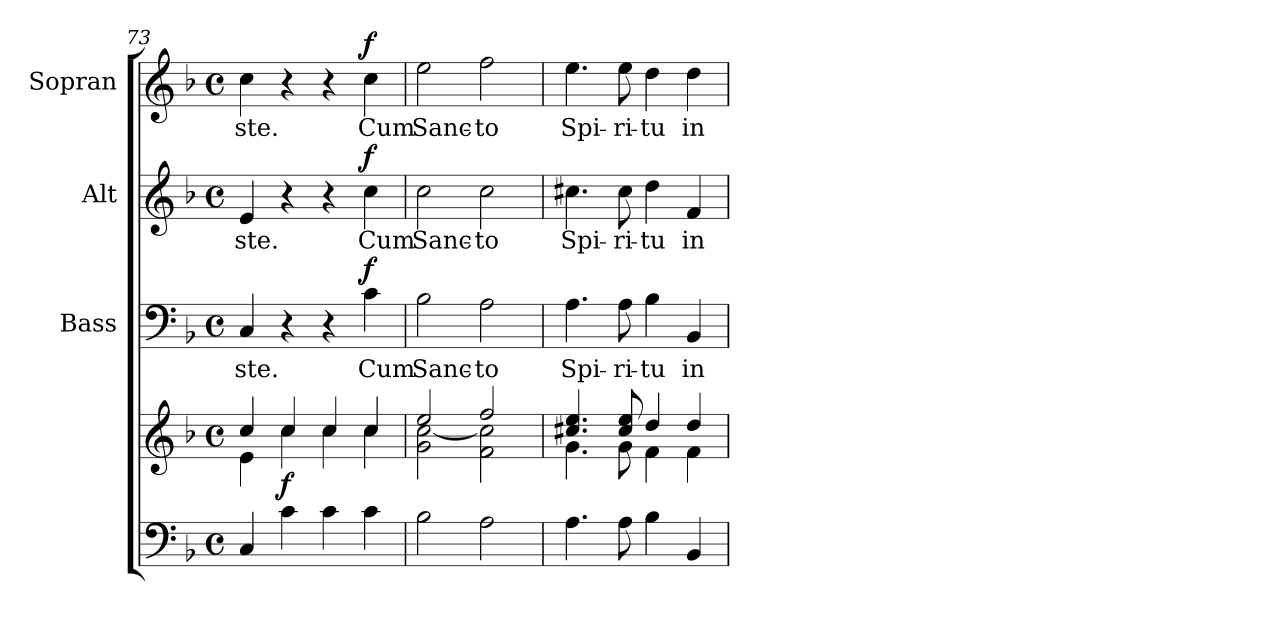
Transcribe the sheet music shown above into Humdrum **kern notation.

**kern	**kern	**dynam	**kern	**text	**dynam	**kern	**text	**dynam	**kern	**text	**dynam
*part4	*part4	*part4	*part3	*part3	*part3	*part2	*part2	*part2	*part1	*part1	*part1
*staff5	*staff4	*staff4/5	*staff3	*staff3	*staff3	*staff2	*staff2	*staff2	*staff1	*staff1	*staff1
*	*	*	*I"Bass	*	*	*I"Alt	*	*	*I"Sopran	*	*
*	*	*	*I'B.	*	*	*I'A.	*	*	*I'S.	*	*
*clefF4	*clefG2	*	*clefF4	*	*	*clefG2	*	*	*clefG2	*	*
*k[b-]	*k[b-]	*	*k[b-]	*	*	*k[b-]	*	*	*k[b-]	*	*
*F:	*F:	*	*F:	*	*	*F:	*	*	*F:	*	*
*M4/4	*M4/4	*	*M4/4	*	*	*M4/4	*	*	*M4/4	*	*
*met(c)	*met(c)	*	*met(c)	*	*	*met(c)	*	*	*met(c)	*	*
=73	=73	=73	=73	=73	=73	=73	=73	=73	=73	=73	=73
*	*^	*	*	*	*	*	*	*	*	*	*
!	!	!	!	!	!LO:LY:b	!	!	!LO:LY:b	!	!	!LO:LY:b	!
4C/	4cc/	4e\	.	4C/	-ste.	.	4e/	-ste.	.	4cc\	-ste.	.
!	!	!	!LO:DY:b	!	!	!	!	!	!	!	!	!
4c\	4cc/	4cc\	f	4r	.	.	4r	.	.	4r	.	.
4c\	4cc/	4cc\	.	4r	.	.	4r	.	.	4r	.	.
!	!	!	!	!	!LO:LY:b	!LO:DY:a	!	!LO:LY:b	!LO:DY:a	!	!LO:LY:b	!LO:DY:a
4c\	4cc/	4cc\	.	4c\	Cum	f	4cc\	Cum	f	4cc\	Cum	f
=74	=74	=74	=74	=74	=74	=74	=74	=74	=74	=74	=74	=74
!	!	!	!	!	!LO:LY:b	!	!	!LO:LY:b	!	!	!LO:LY:b	!
2B-\	2ee/	2g\ [<2cc\	.	2B-\	Sanc-	.	2cc\	Sanc-	.	2ee\	Sanc-	.
!	!	!	!	!	!LO:LY:b	!	!	!LO:LY:b	!	!	!LO:LY:b	!
2A\	2ff/	2f\ 2cc\]	.	2A\	-to	.	2cc\	-to	.	2ff\	-to	.
=75	=75	=75	=75	=75	=75	=75	=75	=75	=75	=75	=75	=75
!	!	!	!	!	!LO:LY:b	!	!	!LO:LY:b	!	!	!LO:LY:b	!
4.A\	4.cc#X/ 4.ee/	4.g\	.	4.A\	Spi-	.	4.cc#X\	Spi-	.	4.ee\	Spi-	.
!	!	!	!	!	!LO:LY:b	!	!	!LO:LY:b	!	!	!LO:LY:b	!
8A\	8cc#/ 8ee/	8g\	.	8A\	-ri-	.	8cc#\	-ri-	.	8ee\	-ri-	.
!	!	!	!	!	!LO:LY:b	!	!	!LO:LY:b	!	!	!LO:LY:b	!
4B-\	4dd/	4f\	.	4B-\	-tu	.	4dd\	-tu	.	4dd\	-tu	.
!	!	!	!	!	!LO:LY:b	!	!	!LO:LY:b	!	!	!LO:LY:b	!
4BB-/	4dd/	4f\	.	4BB-/	in	.	4f/	in	.	4dd\	in	.
*	*v	*v	*	*	*	*	*	*	*	*	*	*
=	=	=	=	=	=	=	=	=	=	=	=
*-	*-	*-	*-	*-	*-	*-	*-	*-	*-	*-	*-
